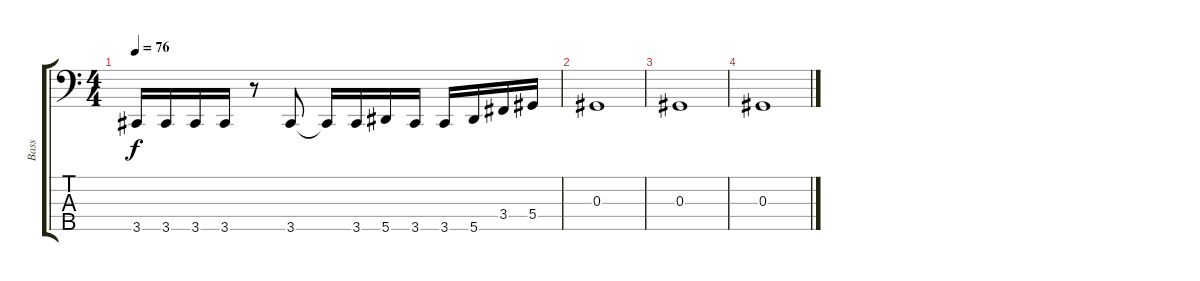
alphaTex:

\track ("Bass" "Bass") {instrument electricbassfinger}
\staff {score tabs}
\tuning (Gb2 Db2 Ab1 Eb1 Bb0) {hide}
\ts (4 4)
\tempo 76
\clef f4
\ks c
3.5{t}.16{dy f} 3.5.16 3.5.16 3.5.16 r.8 3.5.8 3.5{t}.16 3.5.16 5.5.16 3.5.16 3.5.16 5.5.16 3.4.16 5.4.16 |
0.3.1 |
0.3.1 |
0.3.1
